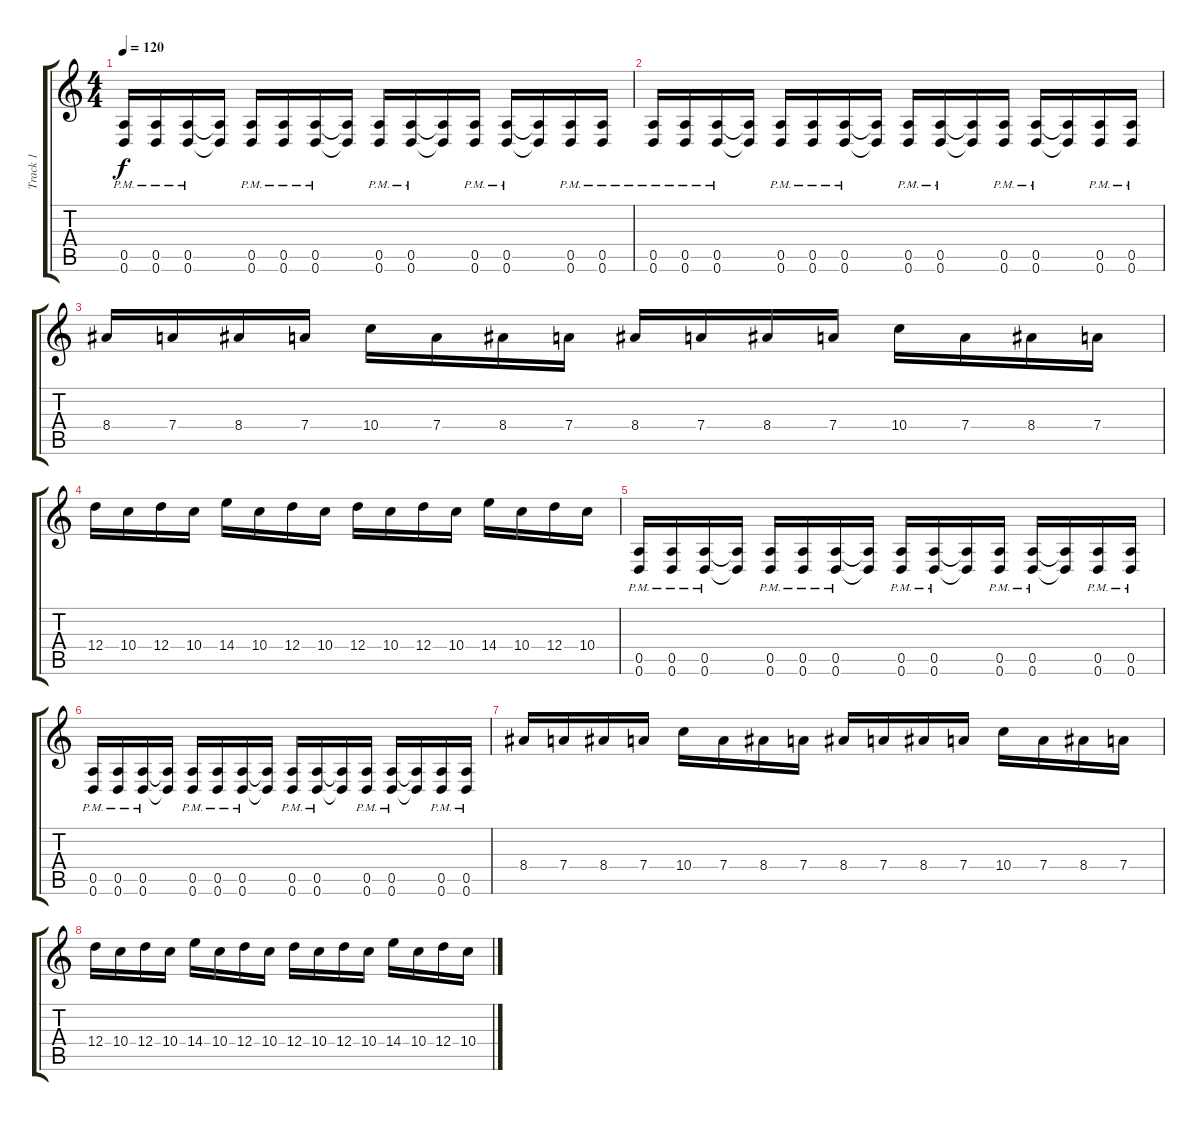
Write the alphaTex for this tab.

\track ("Track 1" "Track 1") {instrument distortionguitar}
\staff {score tabs}
\tuning (E4 B3 G3 D3 A2 D2) {hide}
\ts (4 4)
\tempo 120
\clef g2
\ks c
(0.5{pm} 0.6{pm}).16{dy f} (0.5{pm} 0.6{pm}).16 (0.5{pm} 0.6{pm}).16 (0.5{t} 0.6{t}).16 (0.5{pm} 0.6{pm}).16 (0.5{pm} 0.6{pm}).16 (0.5{pm} 0.6{pm}).16 (0.5{t} 0.6{t}).16 (0.5{pm} 0.6{pm}).16 (0.5{pm} 0.6{pm}).16 (0.5{t} 0.6{t}).16 (0.5{pm} 0.6{pm}).16 (0.5{pm} 0.6{pm}).16 (0.5{t} 0.6{t}).16 (0.5{pm} 0.6{pm}).16 (0.5{pm} 0.6{pm}).16 |
(0.5{pm} 0.6{pm}).16 (0.5{pm} 0.6{pm}).16 (0.5{pm} 0.6{pm}).16 (0.5{t} 0.6{t}).16 (0.5{pm} 0.6{pm}).16 (0.5{pm} 0.6{pm}).16 (0.5{pm} 0.6{pm}).16 (0.5{t} 0.6{t}).16 (0.5{pm} 0.6{pm}).16 (0.5{pm} 0.6{pm}).16 (0.5{t} 0.6{t}).16 (0.5{pm} 0.6{pm}).16 (0.5{pm} 0.6{pm}).16 (0.5{t} 0.6{t}).16 (0.5{pm} 0.6{pm}).16 (0.5{pm} 0.6{pm}).16 |
8.4.16 7.4.16 8.4.16 7.4.16 10.4.16 7.4.16 8.4.16 7.4.16 8.4.16 7.4.16 8.4.16 7.4.16 10.4.16 7.4.16 8.4.16 7.4.16 |
12.4.16 10.4.16 12.4.16 10.4.16 14.4.16 10.4.16 12.4.16 10.4.16 12.4.16 10.4.16 12.4.16 10.4.16 14.4.16 10.4.16 12.4.16 10.4.16 |
(0.5{pm} 0.6{pm}).16 (0.5{pm} 0.6{pm}).16 (0.5{pm} 0.6{pm}).16 (0.5{t} 0.6{t}).16 (0.5{pm} 0.6{pm}).16 (0.5{pm} 0.6{pm}).16 (0.5{pm} 0.6{pm}).16 (0.5{t} 0.6{t}).16 (0.5{pm} 0.6{pm}).16 (0.5{pm} 0.6{pm}).16 (0.5{t} 0.6{t}).16 (0.5{pm} 0.6{pm}).16 (0.5{pm} 0.6{pm}).16 (0.5{t} 0.6{t}).16 (0.5{pm} 0.6{pm}).16 (0.5{pm} 0.6{pm}).16 |
(0.5{pm} 0.6{pm}).16 (0.5{pm} 0.6{pm}).16 (0.5{pm} 0.6{pm}).16 (0.5{t} 0.6{t}).16 (0.5{pm} 0.6{pm}).16 (0.5{pm} 0.6{pm}).16 (0.5{pm} 0.6{pm}).16 (0.5{t} 0.6{t}).16 (0.5{pm} 0.6{pm}).16 (0.5{pm} 0.6{pm}).16 (0.5{t} 0.6{t}).16 (0.5{pm} 0.6{pm}).16 (0.5{pm} 0.6{pm}).16 (0.5{t} 0.6{t}).16 (0.5{pm} 0.6{pm}).16 (0.5{pm} 0.6{pm}).16 |
8.4.16 7.4.16 8.4.16 7.4.16 10.4.16 7.4.16 8.4.16 7.4.16 8.4.16 7.4.16 8.4.16 7.4.16 10.4.16 7.4.16 8.4.16 7.4.16 |
12.4.16 10.4.16 12.4.16 10.4.16 14.4.16 10.4.16 12.4.16 10.4.16 12.4.16 10.4.16 12.4.16 10.4.16 14.4.16 10.4.16 12.4.16 10.4.16
